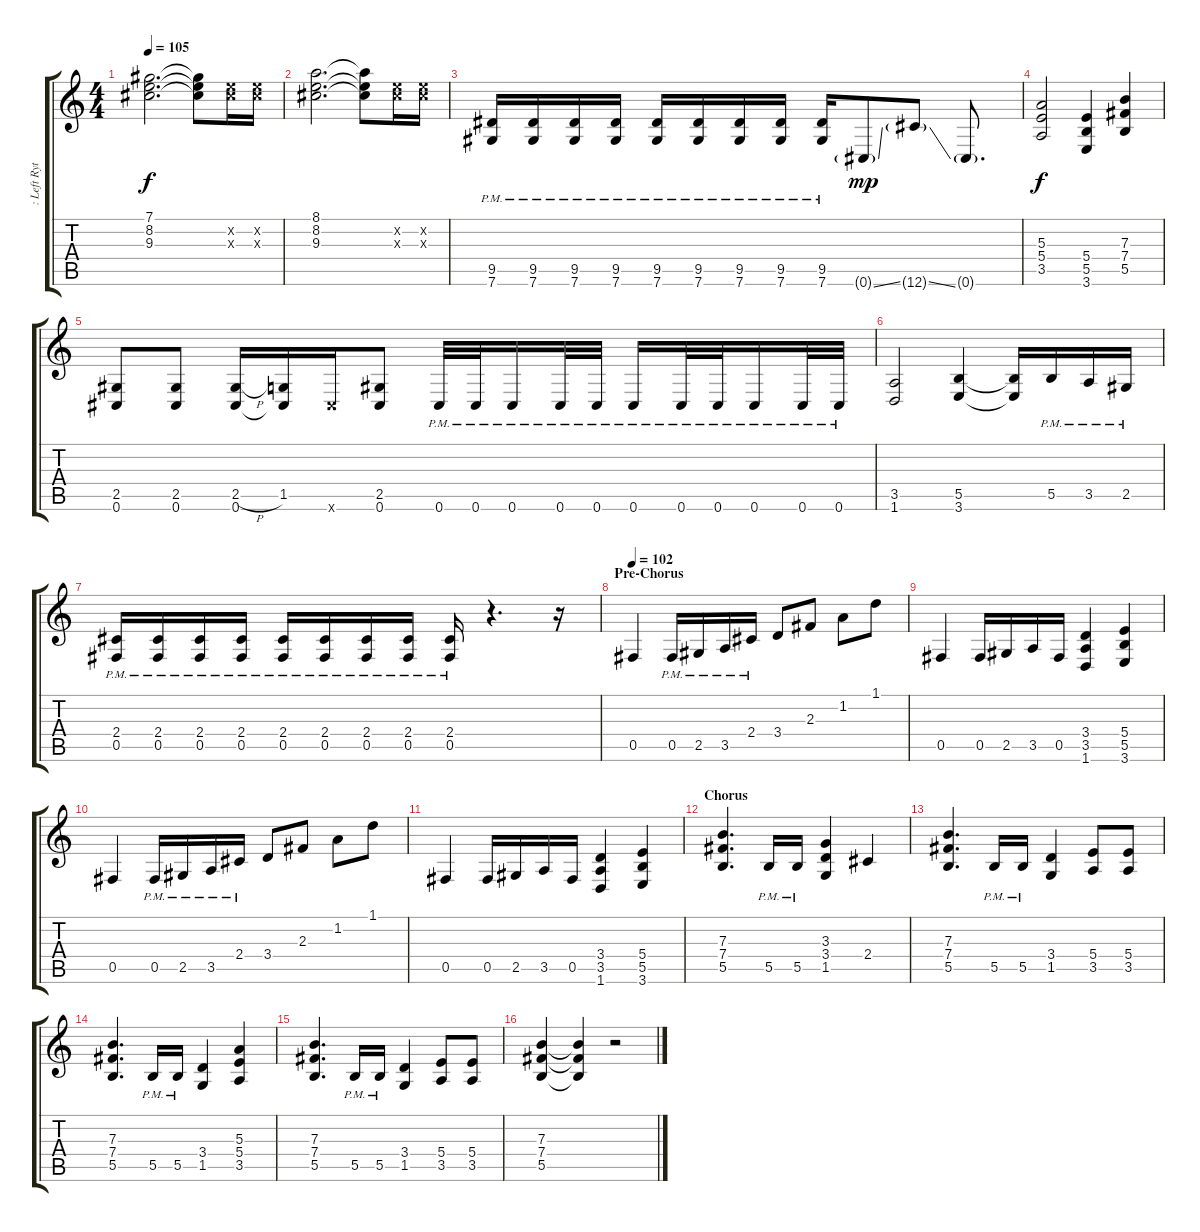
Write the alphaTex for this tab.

\track (": Left Rythm Guitar :." ": Left Ryt") {instrument distortionguitar}
\staff {score tabs}
\tuning (Db4 Ab3 E3 B2 Gb2 Db2) {hide}
\ts (4 4)
\tempo 105
\clef g2
\ks c
(7.1 8.2 9.3).2{d dy f} (7.1{t} 8.2{t} 9.3{t}).8 (8.2{x} 9.3{x}).16 (8.2{x} 9.3{x}).16 |
(8.1 8.2 9.3).2{d} (8.1{t} 8.2{t} 9.3{t}).8 (8.2{x} 9.3{x}).16 (8.2{x} 9.3{x}).16 |
(9.5{pm} 7.6{pm}).16 (9.5{pm} 7.6{pm}).16 (9.5{pm} 7.6{pm}).16 (9.5{pm} 7.6{pm}).16 (9.5{pm} 7.6{pm}).16 (9.5{pm} 7.6{pm}).16 (9.5{pm} 7.6{pm}).16 (9.5{pm} 7.6{pm}).16 (9.5{pm} 7.6{pm}).16 0.6{ss g}.8{dy mp} 12.6{ss g}.8 0.6{g}.8{d} |
(5.3 5.4 3.5).2{dy f} (5.4 5.5 3.6).4 (7.3 7.4 5.5).4 |
(2.5 0.6).8 (2.5 0.6).8 (2.5{h} 0.6).16 (1.5 0.6{t}).16 0.6{x}.16 (2.5 0.6).8 0.6{pm}.32 0.6{pm}.32 0.6{pm}.16 0.6{pm}.32 0.6{pm}.32 0.6{pm}.16 0.6{pm}.32 0.6{pm}.32 0.6{pm}.16 0.6{pm}.32 0.6{pm}.32 |
(3.5 1.6).2 (5.5 3.6).4 (5.5{t} 3.6{t}).16 5.5{pm}.16 3.5{pm}.16 2.5{pm}.16 |
(2.4{pm} 0.5{pm}).16 (2.4{pm} 0.5{pm}).16 (2.4{pm} 0.5{pm}).16 (2.4{pm} 0.5{pm}).16 (2.4{pm} 0.5{pm}).16 (2.4{pm} 0.5{pm}).16 (2.4{pm} 0.5{pm}).16 (2.4{pm} 0.5{pm}).16 (2.4{pm} 0.5{pm}).16 r.4{d} r.16 |
\section ("" "Pre-Chorus")
\tempo 102
0.5.4 0.5{pm}.16 2.5{pm}.16 3.5{pm}.16 2.4{pm}.16 3.4.8 2.3.8 1.2.8 1.1.8 |
0.5.4 0.5.16 2.5.16 3.5.16 0.5.16 (3.4 3.5 1.6).4 (5.4 5.5 3.6).4 |
0.5.4 0.5{pm}.16 2.5{pm}.16 3.5{pm}.16 2.4{pm}.16 3.4.8 2.3.8 1.2.8 1.1.8 |
0.5.4 0.5.16 2.5.16 3.5.16 0.5.16 (3.4 3.5 1.6).4 (5.4 5.5 3.6).4 |
\section ("" "Chorus")
(7.3 7.4 5.5).4{d} 5.5{pm}.16 5.5{pm}.16 (3.3 3.4 1.5).4 2.4.4 |
(7.3 7.4 5.5).4{d} 5.5{pm}.16 5.5{pm}.16 (3.4 1.5).4 (5.4 3.5).8 (5.4 3.5).8 |
(7.3 7.4 5.5).4{d} 5.5{pm}.16 5.5{pm}.16 (3.4 1.5).4 (5.3 5.4 3.5).4 |
(7.3 7.4 5.5).4{d} 5.5{pm}.16 5.5{pm}.16 (3.4 1.5).4 (5.4 3.5).8 (5.4 3.5).8 |
(7.3 7.4 5.5).4 (7.3{t} 7.4{t} 5.5{t}).4 r.2
